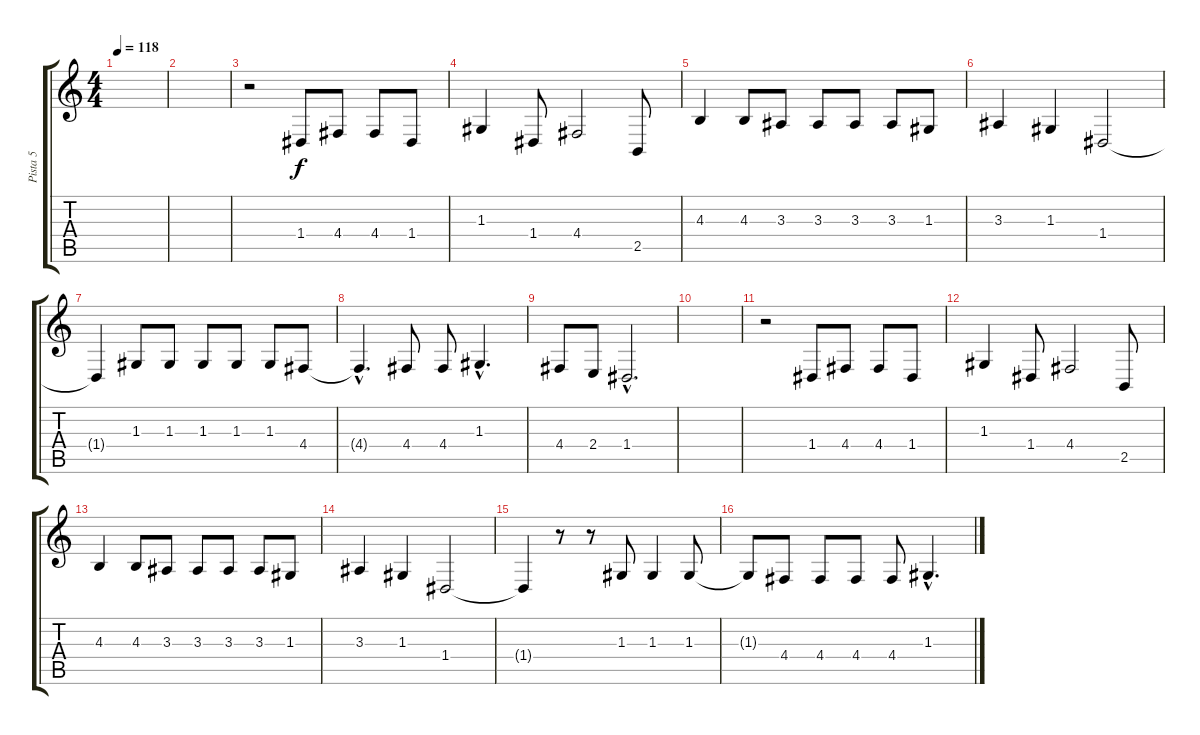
\track ("Pista 5" "Pista 5") {instrument electricgrandpiano}
\staff {score tabs}
\tuning (E4 B3 G3 D3 A2 E2) {hide}
\ts (4 4)
\tempo 118
\clef g2
\ks c
|
|
r.2 1.4.8 4.4.8 4.4.8 1.4.8 |
1.3.4 1.4.8 4.4.2 2.5.8 |
4.3.4 4.3.8 3.3.8 3.3.8 3.3.8 3.3.8 1.3.8 |
3.3.4 1.3.4 1.4.2 |
1.4{t}.4 1.3.8 1.3.8 1.3.8 1.3.8 1.3.8 4.4.8 |
4.4{hac t}.4{d} 4.4.8 4.4.8 1.3{hac}.4{d} |
4.4.8 2.4.8 1.4{hac}.2{d} |
|
r.2 1.4.8 4.4.8 4.4.8 1.4.8 |
1.3.4 1.4.8 4.4.2 2.5.8 |
4.3.4 4.3.8 3.3.8 3.3.8 3.3.8 3.3.8 1.3.8 |
3.3.4 1.3.4 1.4.2 |
1.4{t}.4 r.8 r.8 1.3.8 1.3.4 1.3.8 |
1.3{t}.8 4.4.8 4.4.8 4.4.8 4.4.8 1.3{hac}.4{d}
